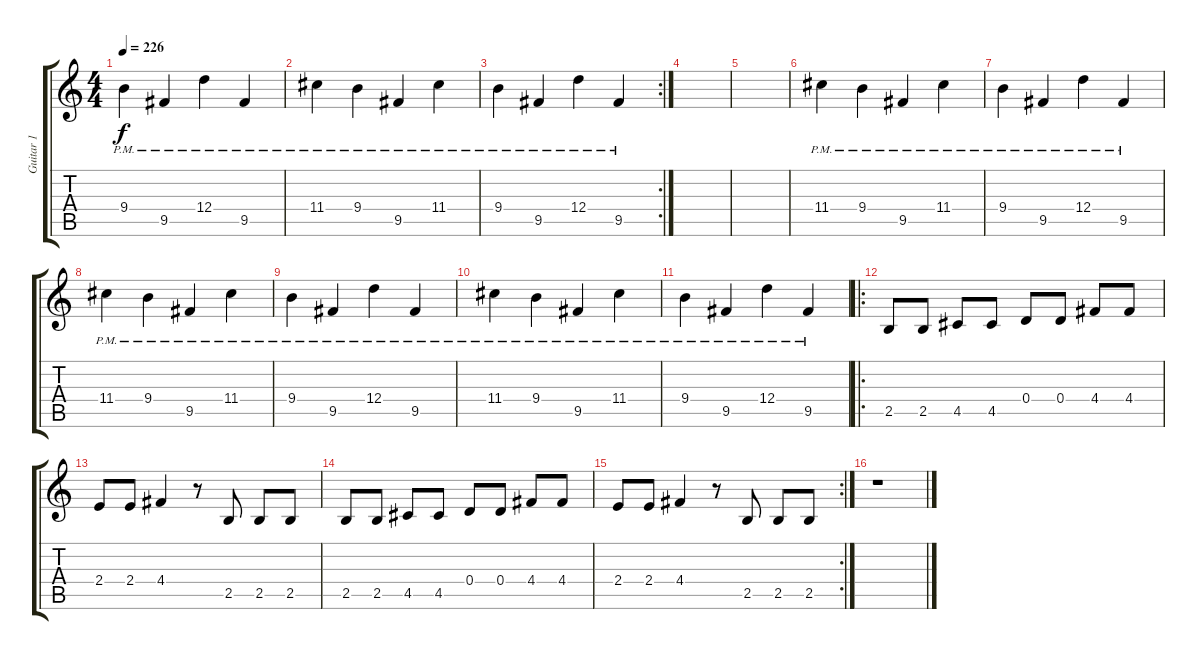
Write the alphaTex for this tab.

\track ("Guitar 1" "Guitar 1") {instrument distortionguitar}
\staff {score tabs}
\tuning (E4 B3 G3 D3 A2 E2) {hide}
\ts (4 4)
\tempo 226
\clef g2
\ks c
9.4{pm}.4{dy f} 9.5{pm}.4 12.4{pm}.4 9.5{pm}.4 |
11.4{pm}.4 9.4{pm}.4 9.5{pm}.4 11.4{pm}.4 |
\rc 2
9.4{pm}.4 9.5{pm}.4 12.4{pm}.4 9.5{pm}.4 |
|
|
11.4{pm}.4 9.4{pm}.4 9.5{pm}.4 11.4{pm}.4 |
9.4{pm}.4 9.5{pm}.4 12.4{pm}.4 9.5{pm}.4 |
11.4{pm}.4 9.4{pm}.4 9.5{pm}.4 11.4{pm}.4 |
9.4{pm}.4 9.5{pm}.4 12.4{pm}.4 9.5{pm}.4 |
11.4{pm}.4 9.4{pm}.4 9.5{pm}.4 11.4{pm}.4 |
9.4{pm}.4 9.5{pm}.4 12.4{pm}.4 9.5{pm}.4 |
\ro
2.5.8 2.5.8 4.5.8 4.5.8 0.4.8 0.4.8 4.4.8 4.4.8 |
2.4.8 2.4.8 4.4.4 r.8 2.5.8 2.5.8 2.5.8 |
2.5.8 2.5.8 4.5.8 4.5.8 0.4.8 0.4.8 4.4.8 4.4.8 |
\rc 2
2.4.8 2.4.8 4.4.4 r.8 2.5.8 2.5.8 2.5.8 |
r.1
